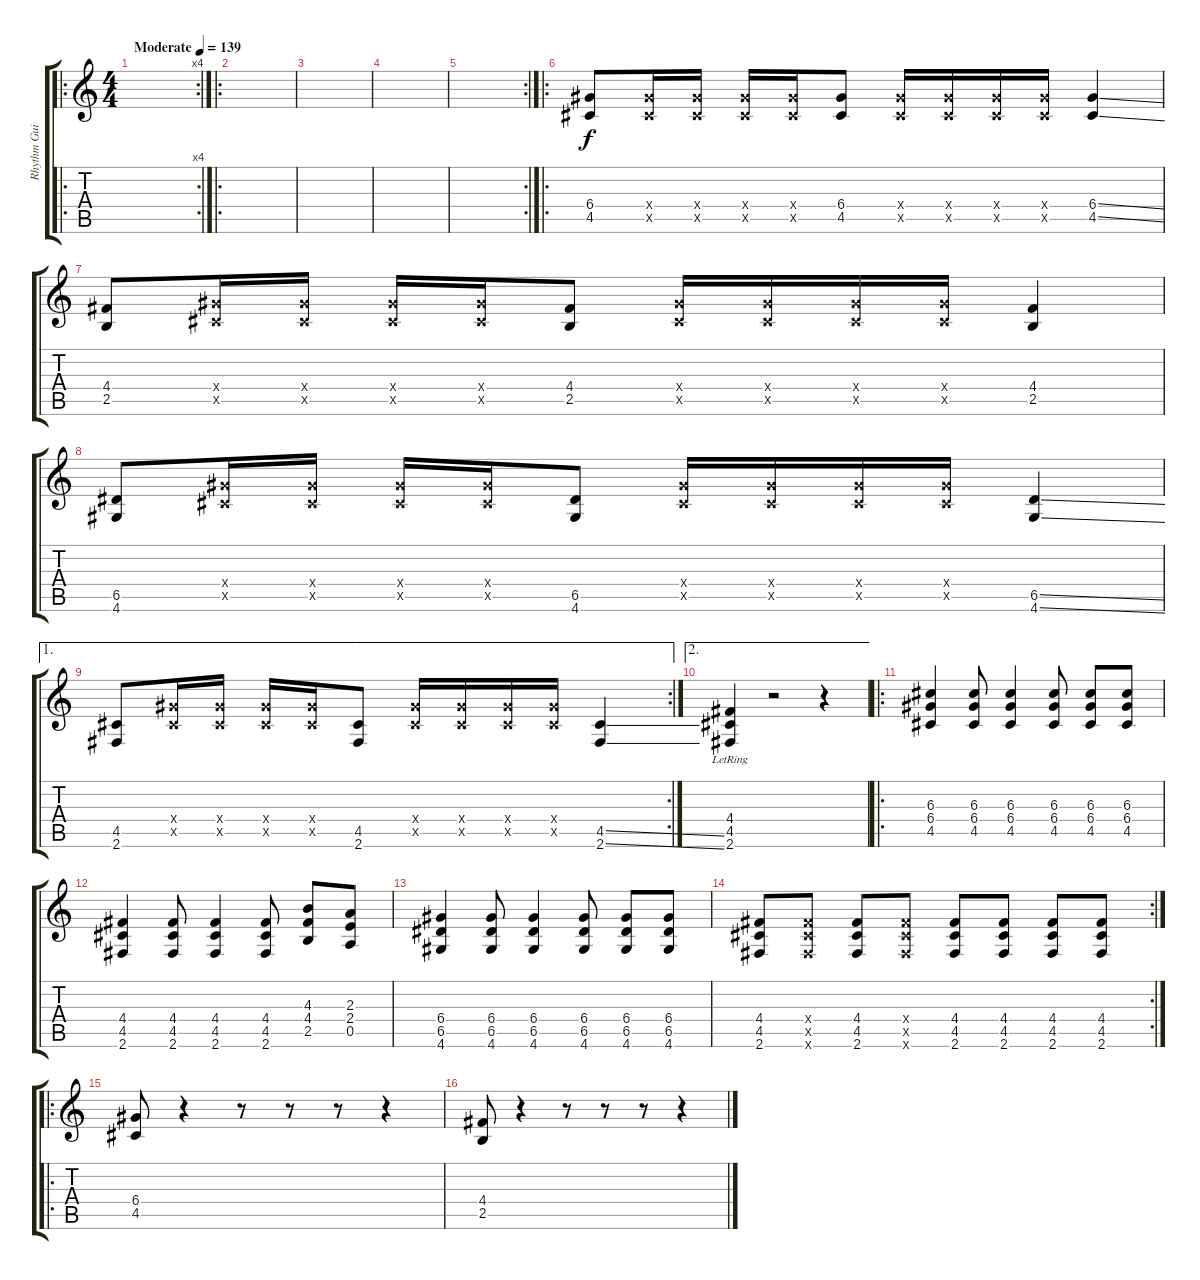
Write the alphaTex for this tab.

\track ("Rhythm Guitar" "Rhythm Gui") {instrument distortionguitar}
\staff {score tabs}
\tuning (E4 B3 G3 D3 A2 E2) {hide}
\ro
\rc 4
\ts (4 4)
\tempo (139 "Moderate")
\clef g2
\ks c
|
\ro
|
|
|
\rc 2
|
\ro
(6.4 4.5).8 (6.4{x} 4.5{x}).16 (6.4{x} 4.5{x}).16 (6.4{x} 4.5{x}).16 (6.4{x} 4.5{x}).16 (6.4 4.5).8 (6.4{x} 4.5{x}).16 (6.4{x} 4.5{x}).16 (6.4{x} 4.5{x}).16 (6.4{x} 4.5{x}).16 (6.4{ss} 4.5{ss}).4 |
(4.4 2.5).8 (6.4{x} 4.5{x}).16 (6.4{x} 4.5{x}).16 (6.4{x} 4.5{x}).16 (6.4{x} 4.5{x}).16 (4.4 2.5).8 (6.4{x} 4.5{x}).16 (6.4{x} 4.5{x}).16 (6.4{x} 4.5{x}).16 (6.4{x} 4.5{x}).16 (4.4 2.5).4 |
(6.5 4.6).8 (6.4{x} 4.5{x}).16 (6.4{x} 4.5{x}).16 (6.4{x} 4.5{x}).16 (6.4{x} 4.5{x}).16 (6.5 4.6).8 (6.4{x} 4.5{x}).16 (6.4{x} 4.5{x}).16 (6.4{x} 4.5{x}).16 (6.4{x} 4.5{x}).16 (6.5{ss} 4.6{ss}).4 |
\ae 1
\rc 2
(4.5 2.6).8 (6.4{x} 4.5{x}).16 (6.4{x} 4.5{x}).16 (6.4{x} 4.5{x}).16 (6.4{x} 4.5{x}).16 (4.5 2.6).8 (6.4{x} 4.5{x}).16 (6.4{x} 4.5{x}).16 (6.4{x} 4.5{x}).16 (6.4{x} 4.5{x}).16 (4.5{ss} 2.6{ss}).4 |
\ae 2
(4.4{lr} 4.5 2.6).4 r.2 r.4 |
\ro
(6.3 6.4 4.5).4 (6.3 6.4 4.5).8 (6.3 6.4 4.5).4 (6.3 6.4 4.5).8 (6.3 6.4 4.5).8 (6.3 6.4 4.5).8 |
(4.4 4.5 2.6).4 (4.4 4.5 2.6).8 (4.4 4.5 2.6).4 (4.4 4.5 2.6).8 (4.3 4.4 2.5).8 (2.3 2.4 0.5).8 |
(6.4 6.5 4.6).4 (6.4 6.5 4.6).8 (6.4 6.5 4.6).4 (6.4 6.5 4.6).8 (6.4 6.5 4.6).8 (6.4 6.5 4.6).8 |
\rc 2
(4.4 4.5 2.6).8 (4.4{x} 4.5{x} 2.6{x}).8 (4.4 4.5 2.6).8 (4.4{x} 4.5{x} 2.6{x}).8 (4.4 4.5 2.6).8 (4.4 4.5 2.6).8 (4.4 4.5 2.6).8 (4.4 4.5 2.6).8 |
\ro
(6.4 4.5).8 r.4 r.8 r.8 r.8 r.4 |
(4.4 2.5).8 r.4 r.8 r.8 r.8 r.4
